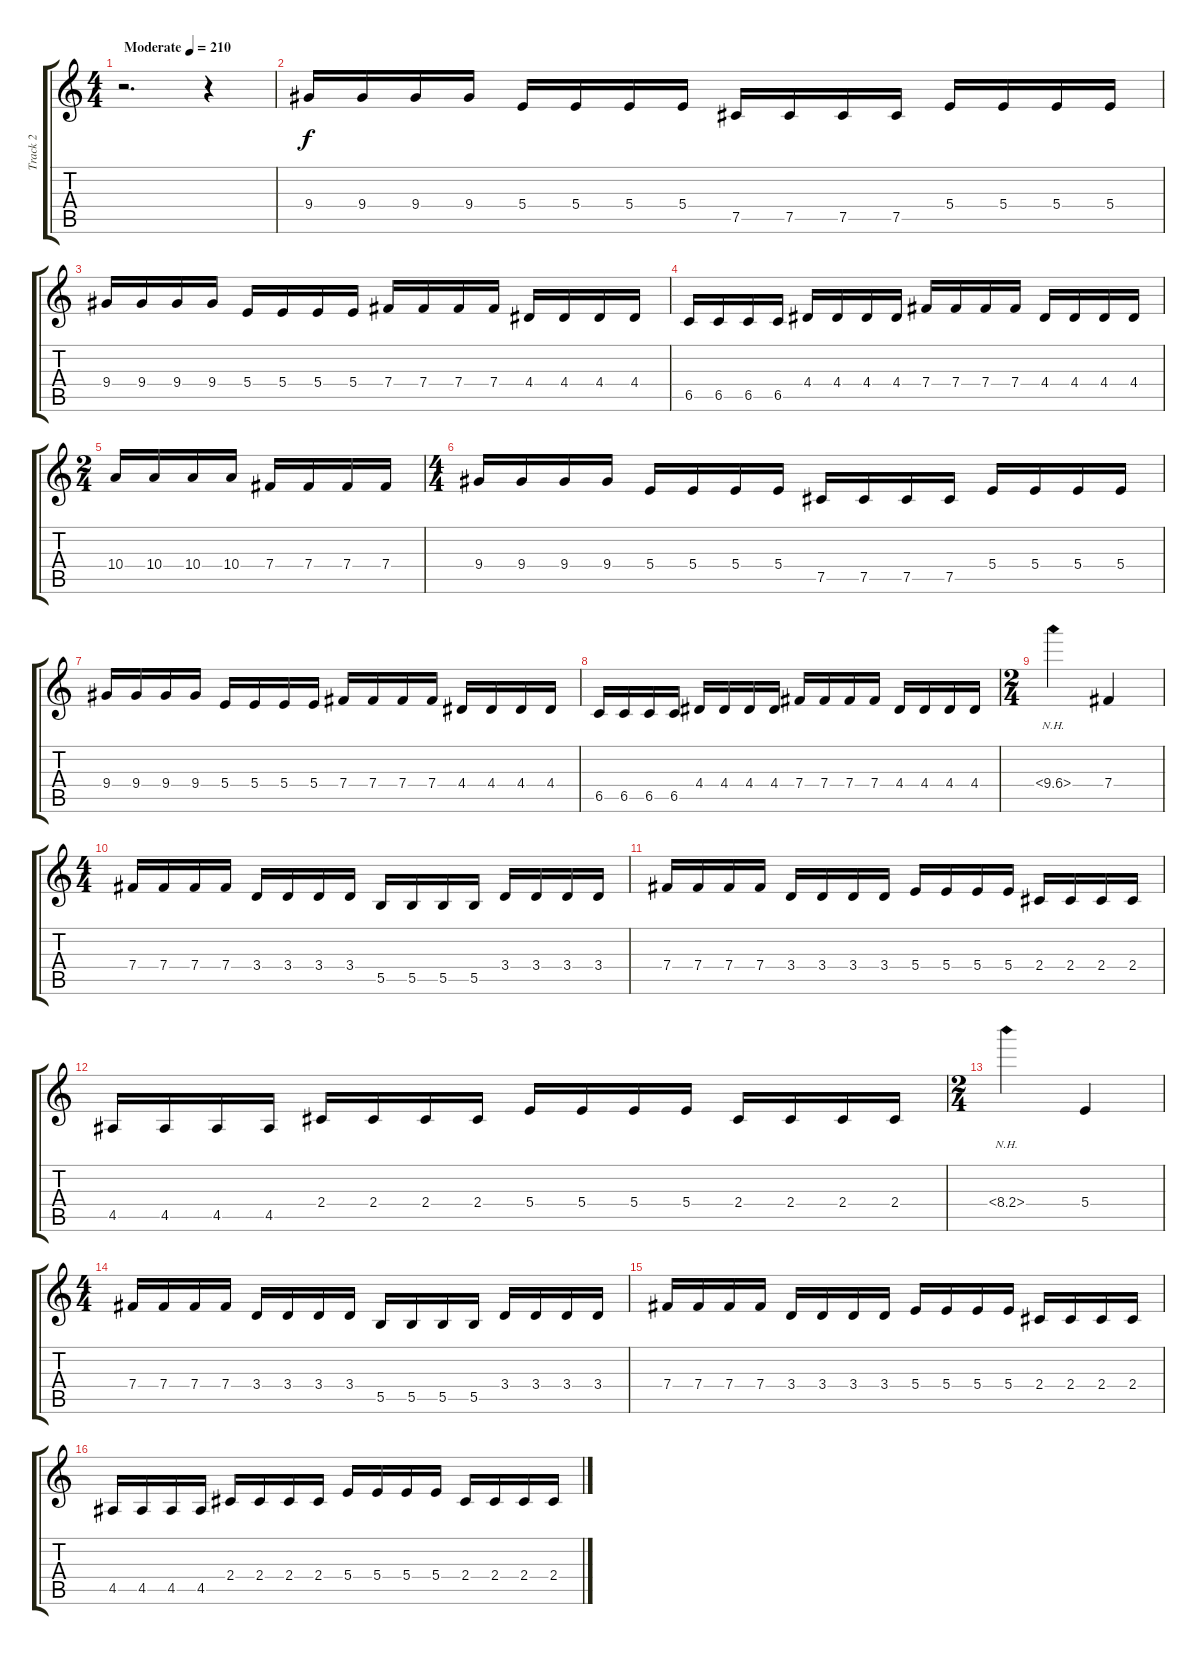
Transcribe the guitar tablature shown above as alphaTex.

\track ("Track 2" "Track 2") {instrument distortionguitar}
\staff {score tabs}
\tuning (Db4 Ab3 E3 B2 Gb2 B1) {hide}
\ts (4 4)
\tempo (210 "Moderate")
\clef g2
\ks c
r.2{d dy f instrument distortionguitar} r.4 |
9.4.16 9.4.16 9.4.16 9.4.16 5.4.16 5.4.16 5.4.16 5.4.16 7.5.16 7.5.16 7.5.16 7.5.16 5.4.16 5.4.16 5.4.16 5.4.16 |
9.4.16 9.4.16 9.4.16 9.4.16 5.4.16 5.4.16 5.4.16 5.4.16 7.4.16 7.4.16 7.4.16 7.4.16 4.4.16 4.4.16 4.4.16 4.4.16 |
6.5.16 6.5.16 6.5.16 6.5.16 4.4.16 4.4.16 4.4.16 4.4.16 7.4.16 7.4.16 7.4.16 7.4.16 4.4.16 4.4.16 4.4.16 4.4.16 |
\ts (2 4)
10.4.16 10.4.16 10.4.16 10.4.16 7.4.16 7.4.16 7.4.16 7.4.16 |
\ts (4 4)
9.4.16 9.4.16 9.4.16 9.4.16 5.4.16 5.4.16 5.4.16 5.4.16 7.5.16 7.5.16 7.5.16 7.5.16 5.4.16 5.4.16 5.4.16 5.4.16 |
9.4.16 9.4.16 9.4.16 9.4.16 5.4.16 5.4.16 5.4.16 5.4.16 7.4.16 7.4.16 7.4.16 7.4.16 4.4.16 4.4.16 4.4.16 4.4.16 |
6.5.16 6.5.16 6.5.16 6.5.16 4.4.16 4.4.16 4.4.16 4.4.16 7.4.16 7.4.16 7.4.16 7.4.16 4.4.16 4.4.16 4.4.16 4.4.16 |
\ts (2 4)
10.4{nh}.4 7.4.4 |
\ts (4 4)
7.4.16 7.4.16 7.4.16 7.4.16 3.4.16 3.4.16 3.4.16 3.4.16 5.5.16 5.5.16 5.5.16 5.5.16 3.4.16 3.4.16 3.4.16 3.4.16 |
7.4.16 7.4.16 7.4.16 7.4.16 3.4.16 3.4.16 3.4.16 3.4.16 5.4.16 5.4.16 5.4.16 5.4.16 2.4.16 2.4.16 2.4.16 2.4.16 |
4.5.16 4.5.16 4.5.16 4.5.16 2.4.16 2.4.16 2.4.16 2.4.16 5.4.16 5.4.16 5.4.16 5.4.16 2.4.16 2.4.16 2.4.16 2.4.16 |
\ts (2 4)
8.4{nh}.4 5.4.4 |
\ts (4 4)
7.4.16 7.4.16 7.4.16 7.4.16 3.4.16 3.4.16 3.4.16 3.4.16 5.5.16 5.5.16 5.5.16 5.5.16 3.4.16 3.4.16 3.4.16 3.4.16 |
7.4.16 7.4.16 7.4.16 7.4.16 3.4.16 3.4.16 3.4.16 3.4.16 5.4.16 5.4.16 5.4.16 5.4.16 2.4.16 2.4.16 2.4.16 2.4.16 |
4.5.16 4.5.16 4.5.16 4.5.16 2.4.16 2.4.16 2.4.16 2.4.16 5.4.16 5.4.16 5.4.16 5.4.16 2.4.16 2.4.16 2.4.16 2.4.16
